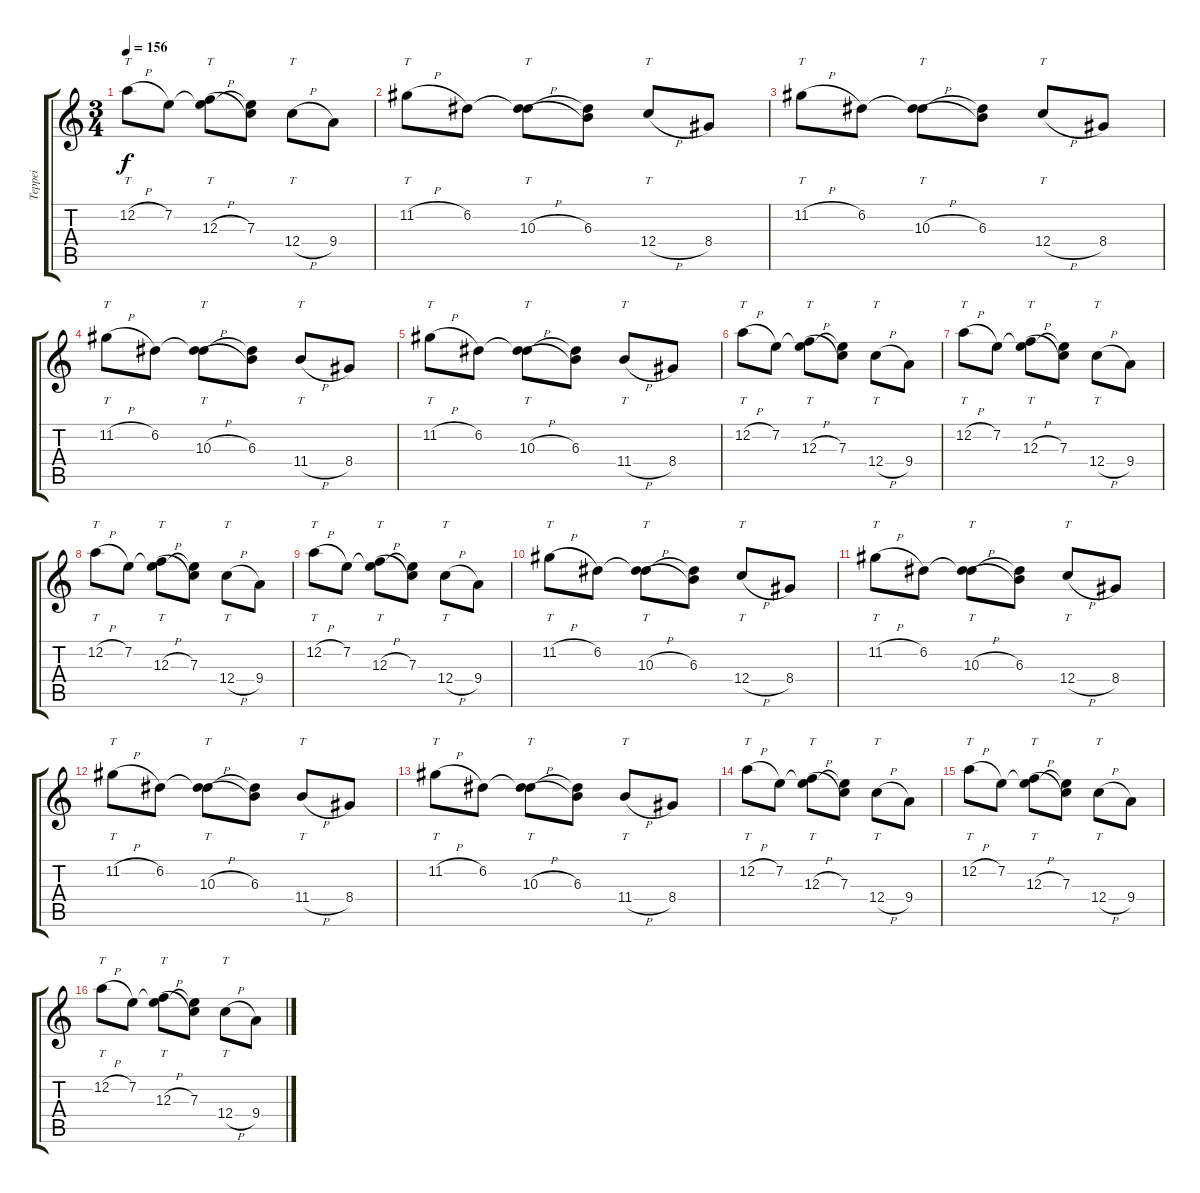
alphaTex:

\track ("Teppei" "Teppei") {instrument overdrivenguitar}
\staff {score tabs}
\tuning (D4 A3 F3 C3 G2 C2) {hide}
\ts (3 4)
\tempo 156
\clef g2
\ks c
12.2{h}.8{tt dy f} 7.2.8 (7.2{t} 12.3{h}).8{tt} (7.2{t} 7.3).8 12.4{h}.8{tt} 9.4.8 |
11.2{h}.8{tt} 6.2.8 (6.2{t} 10.3{h}).8{tt} (6.2{t} 6.3).8 12.4{h}.8{tt} 8.4.8 |
11.2{h}.8{tt} 6.2.8 (6.2{t} 10.3{h}).8{tt} (6.2{t} 6.3).8 12.4{h}.8{tt} 8.4.8 |
11.2{h}.8{tt} 6.2.8 (6.2{t} 10.3{h}).8{tt} (6.2{t} 6.3).8 11.4{h}.8{tt} 8.4.8 |
11.2{h}.8{tt} 6.2.8 (6.2{t} 10.3{h}).8{tt} (6.2{t} 6.3).8 11.4{h}.8{tt} 8.4.8 |
12.2{h}.8{tt} 7.2.8 (7.2{t} 12.3{h}).8{tt} (7.2{t} 7.3).8 12.4{h}.8{tt} 9.4.8 |
12.2{h}.8{tt} 7.2.8 (7.2{t} 12.3{h}).8{tt} (7.2{t} 7.3).8 12.4{h}.8{tt} 9.4.8 |
12.2{h}.8{tt} 7.2.8 (7.2{t} 12.3{h}).8{tt} (7.2{t} 7.3).8 12.4{h}.8{tt} 9.4.8 |
12.2{h}.8{tt} 7.2.8 (7.2{t} 12.3{h}).8{tt} (7.2{t} 7.3).8 12.4{h}.8{tt} 9.4.8 |
11.2{h}.8{tt} 6.2.8 (6.2{t} 10.3{h}).8{tt} (6.2{t} 6.3).8 12.4{h}.8{tt} 8.4.8 |
11.2{h}.8{tt} 6.2.8 (6.2{t} 10.3{h}).8{tt} (6.2{t} 6.3).8 12.4{h}.8{tt} 8.4.8 |
11.2{h}.8{tt} 6.2.8 (6.2{t} 10.3{h}).8{tt} (6.2{t} 6.3).8 11.4{h}.8{tt} 8.4.8 |
11.2{h}.8{tt} 6.2.8 (6.2{t} 10.3{h}).8{tt} (6.2{t} 6.3).8 11.4{h}.8{tt} 8.4.8 |
12.2{h}.8{tt} 7.2.8 (7.2{t} 12.3{h}).8{tt} (7.2{t} 7.3).8 12.4{h}.8{tt} 9.4.8 |
12.2{h}.8{tt} 7.2.8 (7.2{t} 12.3{h}).8{tt} (7.2{t} 7.3).8 12.4{h}.8{tt} 9.4.8 |
12.2{h}.8{tt} 7.2.8 (7.2{t} 12.3{h}).8{tt} (7.2{t} 7.3).8 12.4{h}.8{tt} 9.4.8
